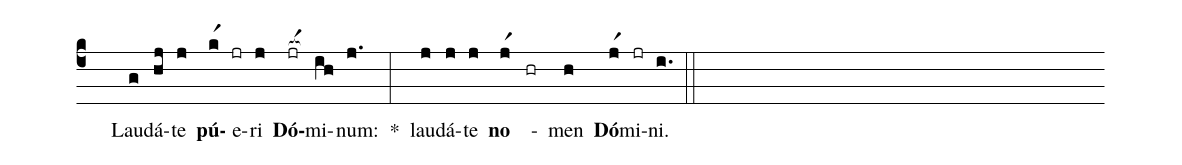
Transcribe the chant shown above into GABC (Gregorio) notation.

%%
(c4)
( )Lau(g)dá(hj)te(j) <b>pú</b>(kr1)e(jr)ri(j) <b>Dó</b>(jr[ocba:1{])mi(ih[ocba:1}])num:(j.) *(:)
lau(j)dá(j)te(j) <b>no</b>(jr1) -(hr) men(h) <b>Dó</b>(jr1)mi(jr)ni.(i.) (::)
